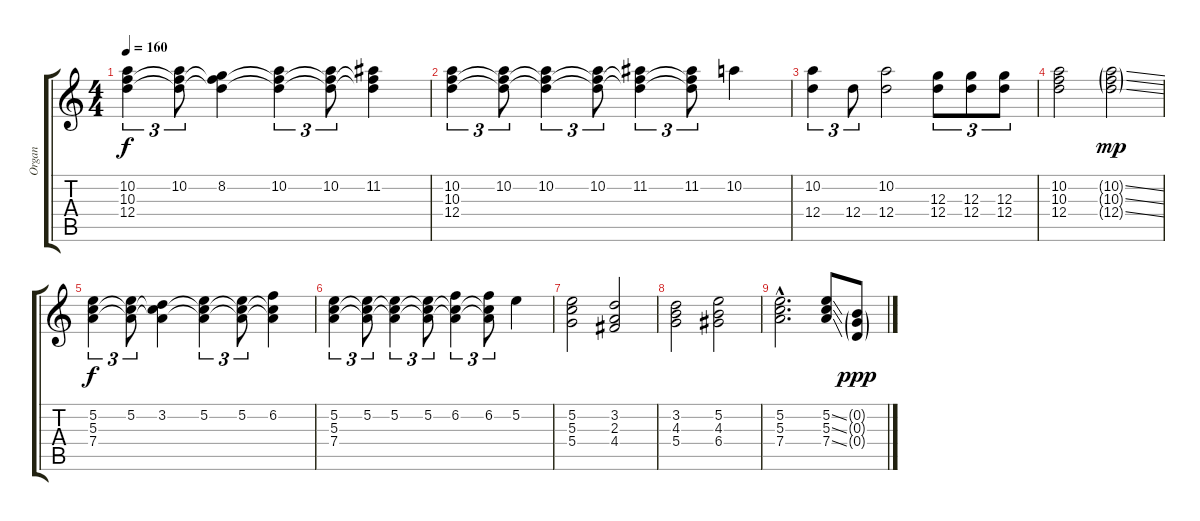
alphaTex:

\track ("Organ" "Organ") {instrument rockorgan}
\staff {score tabs}
\tuning (E5 B4 G4 D4 A3 E3) {hide}
\ts (4 4)
\tempo 160
\clef g2
\ks c
(10.2 10.3 12.4).4{tu (3 2) dy f} (10.2 10.3{t} 12.4{t}).8{tu (3 2)} (8.2 10.3{t} 12.4{t}).4 (10.2 10.3{t} 12.4{t}).4{tu (3 2)} (10.2 10.3{t} 12.4{t}).8{tu (3 2)} (11.2 10.3{t} 12.4{t}).4 |
(10.2 10.3 12.4).4{tu (3 2)} (10.2 10.3{t} 12.4{t}).8{tu (3 2)} (10.2 10.3{t} 12.4{t}).4{tu (3 2)} (10.2 10.3{t} 12.4{t}).8{tu (3 2)} (11.2 10.3{t} 12.4{t}).4{tu (3 2)} (11.2 10.3{t} 12.4{t}).8{tu (3 2)} 10.2.4 |
(10.2 12.4).4{tu (3 2)} 12.4.8{tu (3 2)} (10.2 12.4).2 (12.3 12.4).8{tu (3 2)} (12.3 12.4).8{tu (3 2)} (12.3 12.4).8{tu (3 2)} |
(10.2 10.3 12.4).2 (10.2{ss g} 10.3{ss g} 12.4{ss g}).2{dy mp} |
(5.2 5.3 7.4).4{tu (3 2) dy f} (5.2 5.3{t} 7.4{t}).8{tu (3 2)} (3.2 5.3{t} 7.4{t}).4 (5.2 5.3{t} 7.4{t}).4{tu (3 2)} (5.2 5.3{t} 7.4{t}).8{tu (3 2)} (6.2 5.3{t} 7.4{t}).4 |
(5.2 5.3 7.4).4{tu (3 2)} (5.2 5.3{t} 7.4{t}).8{tu (3 2)} (5.2 5.3{t} 7.4{t}).4{tu (3 2)} (5.2 5.3{t} 7.4{t}).8{tu (3 2)} (6.2 5.3{t} 7.4{t}).4{tu (3 2)} (6.2 5.3{t} 7.4{t}).8{tu (3 2)} 5.2.4 |
(5.2 5.3 5.4).2 (3.2 2.3 4.4).2 |
(3.2 4.3 5.4).2 (5.2 4.3 6.4).2 |
(5.2{hac} 5.3{hac} 7.4{hac}).2{d} (5.2{ss} 5.3{ss} 7.4{ss}).8 (0.2{g} 0.3{g} 0.4{g}).8{dy ppp}
